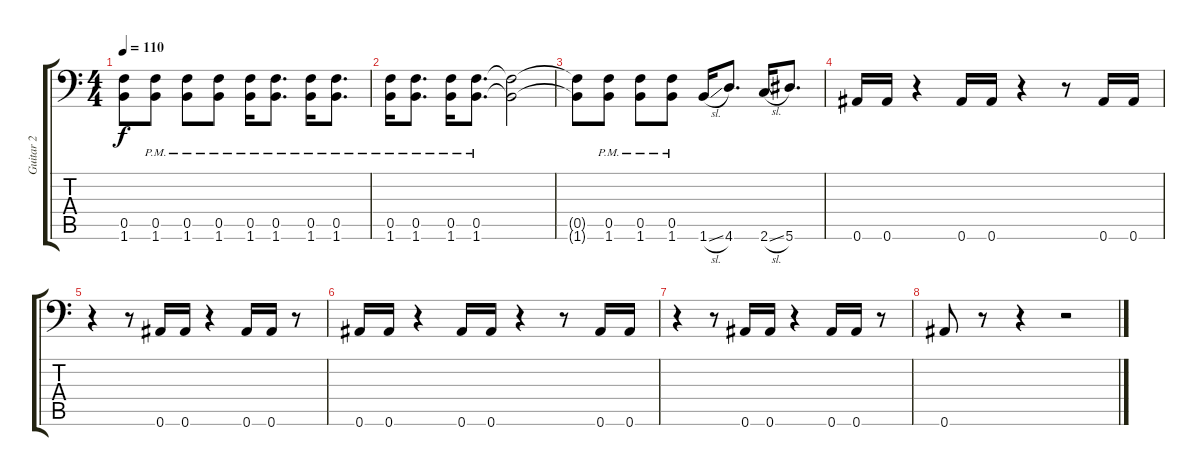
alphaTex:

\track ("Guitar 2" "Guitar 2") {instrument distortionguitar}
\staff {score tabs}
\tuning (C4 G3 Eb3 Bb2 F2 Bb1) {hide}
\ts (4 4)
\tempo 110
\clef f4
\ks c
(0.5{t} 1.6{t}).8{dy f} (0.5{pm} 1.6{pm}).8 (0.5{pm} 1.6{pm}).8 (0.5{pm} 1.6{pm}).8 (0.5{pm} 1.6{pm}).16 (0.5{pm} 1.6{pm}).8{d} (0.5{pm} 1.6{pm}).16 (0.5{pm} 1.6{pm}).8{d} |
(0.5{pm} 1.6{pm}).16 (0.5{pm} 1.6{pm}).8{d} (0.5{pm} 1.6{pm}).16 (0.5{pm} 1.6{pm}).8{d} (0.5{t} 1.6{t}).2 |
(0.5{t} 1.6{t}).8 (0.5{pm} 1.6{pm}).8 (0.5{pm} 1.6{pm}).8 (0.5{pm} 1.6{pm}).8 1.6{sl}.16 4.6.8{d} 2.6{sl}.16 5.6.8{d} |
0.6.16 0.6.16 r.4 0.6.16 0.6.16 r.4 r.8 0.6.16 0.6.16 |
r.4 r.8 0.6.16 0.6.16 r.4 0.6.16 0.6.16 r.8 |
0.6.16 0.6.16 r.4 0.6.16 0.6.16 r.4 r.8 0.6.16 0.6.16 |
r.4 r.8 0.6.16 0.6.16 r.4 0.6.16 0.6.16 r.8 |
0.6.8 r.8 r.4 r.2
